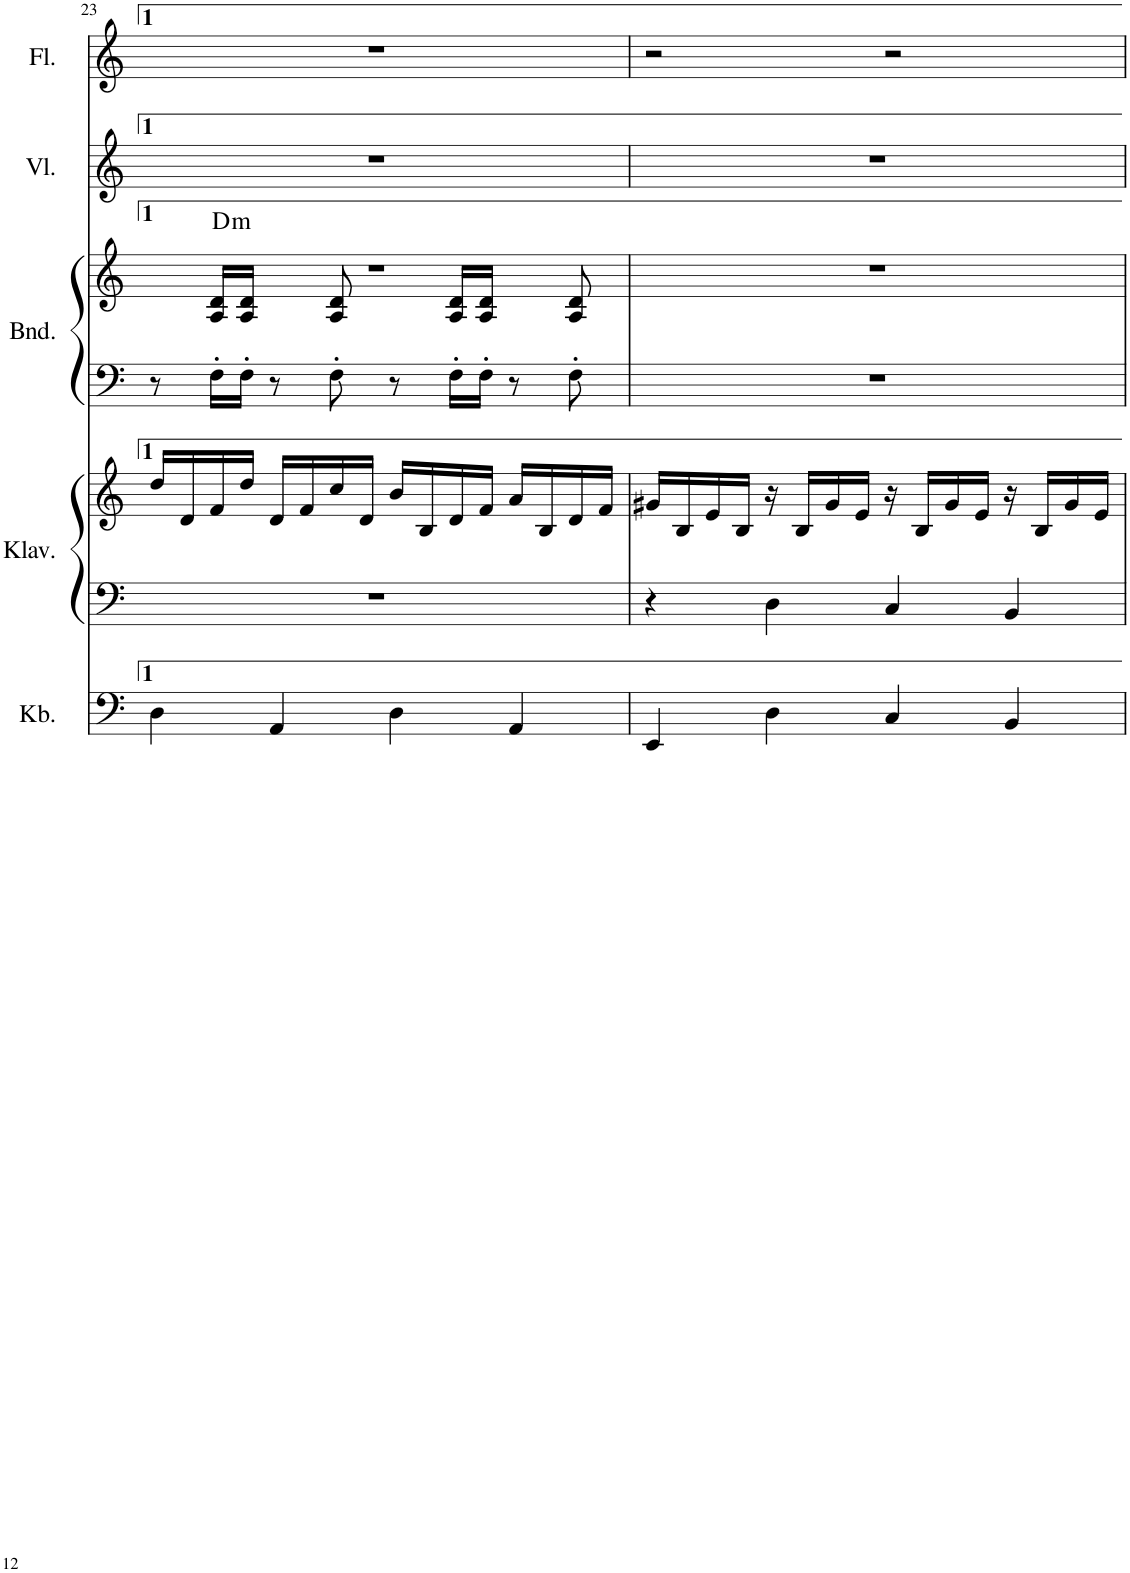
**kern	**kern	**kern	**kern	**kern	**harte	**kern	**kern
*part5	*part4	*part4	*part3	*part3	*part3	*part2	*part1
*staff7	*staff6	*staff5	*staff4	*staff3	*	*staff2	*staff1
*I"Kontrabass	*I"Klavier	*	*I"Bandoneon	*	*	*I"Violine	*I"Floete
*I'Kb.	*I'Klav.	*	*I'Bnd.	*	*	*I'Vl.	*I'Fl.
!!LO:PB:g=z
*clefF4	*clefF4	*clefG2	*clefF4	*clefG2	*	*clefG2	*clefG2
*Trd7c12	*	*	*	*	*	*	*
*k[]	*k[]	*k[]	*k[]	*k[]	*	*k[]	*k[]
*M4/4	*M4/4	*M4/4	*M4/4	*M4/4	*	*M4/4	*M4/4
=23	=23	=23	=23	=23	=23	=23	=23
*	*	*	*	*^	*	*	*
4D\	1r	16dd/LL	8r	1r	8ryy	.	1r	1r
.	.	16d/	.	.	.	.	.	.
!	!	!	!	!	!	!LO:H:kt=m	!	!
.	.	16f/	16F'\LL	.	1..ryy	D:min	.	.
.	.	16dd/JJ	16F'\JJ	.	.	.	.	.
4AA/	.	16d/LL	8r	.	.	.	.	.
.	.	16f/	.	.	.	.	.	.
.	.	16cc/	8F'\	.	.	.	.	.
.	.	16d/JJ	.	.	.	.	.	.
4D\	.	16b/LL	8r	.	.	.	.	.
.	.	16B/	.	.	.	.	.	.
.	.	16d/	16F'\LL	.	.	.	.	.
.	.	16f/JJ	16F'\JJ	.	.	.	.	.
4AA/	.	16a/LL	8r	.	.	.	.	.
.	.	16B/	.	.	.	.	.	.
.	.	16d/	8F'\	.	.	.	.	.
.	.	16f/JJ	.	.	.	.	.	.
2..ryy	2..ryy	2..ryy	2..ryy	16A/ 16d/LL	.	.	2..ryy	2..ryy
.	.	.	.	16A/ 16d/JJ	.	.	.	.
.	.	.	.	8ryy	.	.	.	.
.	.	.	.	8A/ 8d/	.	.	.	.
.	.	.	.	8ryy	.	.	.	.
.	.	.	.	16A/ 16d/LL	.	.	.	.
.	.	.	.	16A/ 16d/JJ	.	.	.	.
.	.	.	.	8ryy	.	.	.	.
.	.	.	.	8A/ 8d/	.	.	.	.
*	*	*	*	*v	*v	*	*	*
=24	=24	=24	=24	=24	=24	=24	=24
4EE/	4r	16g#X/LL	1r	1r	.	1r	2r
.	.	16B/	.	.	.	.	.
.	.	16e/	.	.	.	.	.
.	.	16B/JJ	.	.	.	.	.
4D\	4D\	16r	.	.	.	.	.
.	.	16B/LL	.	.	.	.	.
.	.	16g#/	.	.	.	.	.
.	.	16e/JJ	.	.	.	.	.
4C/	4C/	16r	.	.	.	.	2r
.	.	16B/LL	.	.	.	.	.
.	.	16g#/	.	.	.	.	.
.	.	16e/JJ	.	.	.	.	.
4BB/	4BB/	16r	.	.	.	.	.
.	.	16B/LL	.	.	.	.	.
.	.	16g#/	.	.	.	.	.
.	.	16e/JJ	.	.	.	.	.
=	=	=	=	=	=	=	=
*-	*-	*-	*-	*-	*-	*-	*-
